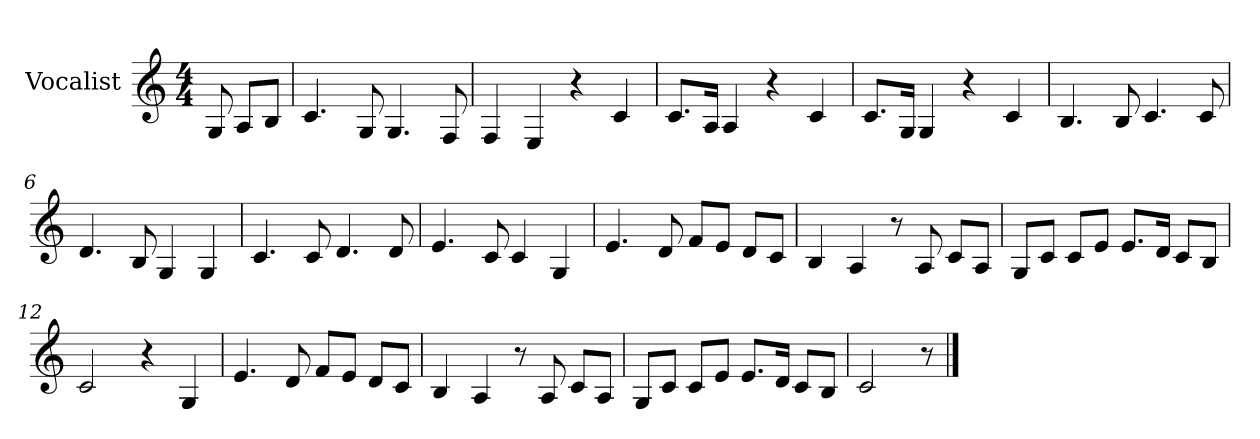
**kern
*part1
*staff1
*I"Vocalist
*k[]
*C:
*M4/4
=
8G
8AL
8BJ
=1
4.c
8G
4.G
8F
=2
4F
4E
4r
4c
=3
8.cL
16AJk
4A
4r
4c
=4
8.cL
16GJk
4G
4r
4c
=5
4.B
8B
4.c
8c
=6
4.d
8B
4G
4G
=7
4.c
8c
4.d
8d
=8
4.e
8c
4c
4G
=9
4.e
8d
8fL
8eJ
8dL
8cJ
=10
4B
4A
8r
8A
8cL
8AJ
=11
8GL
8cJ
8cL
8eJ
8.eL
16dJk
8cL
8BJ
=12
2c
4r
4G
=13
4.e
8d
8fL
8eJ
8dL
8cJ
=14
4B
4A
8r
8A
8cL
8AJ
=15
8GL
8cJ
8cL
8eJ
8.eL
16dJk
8cL
8BJ
=16
2c
8r
==
*-
